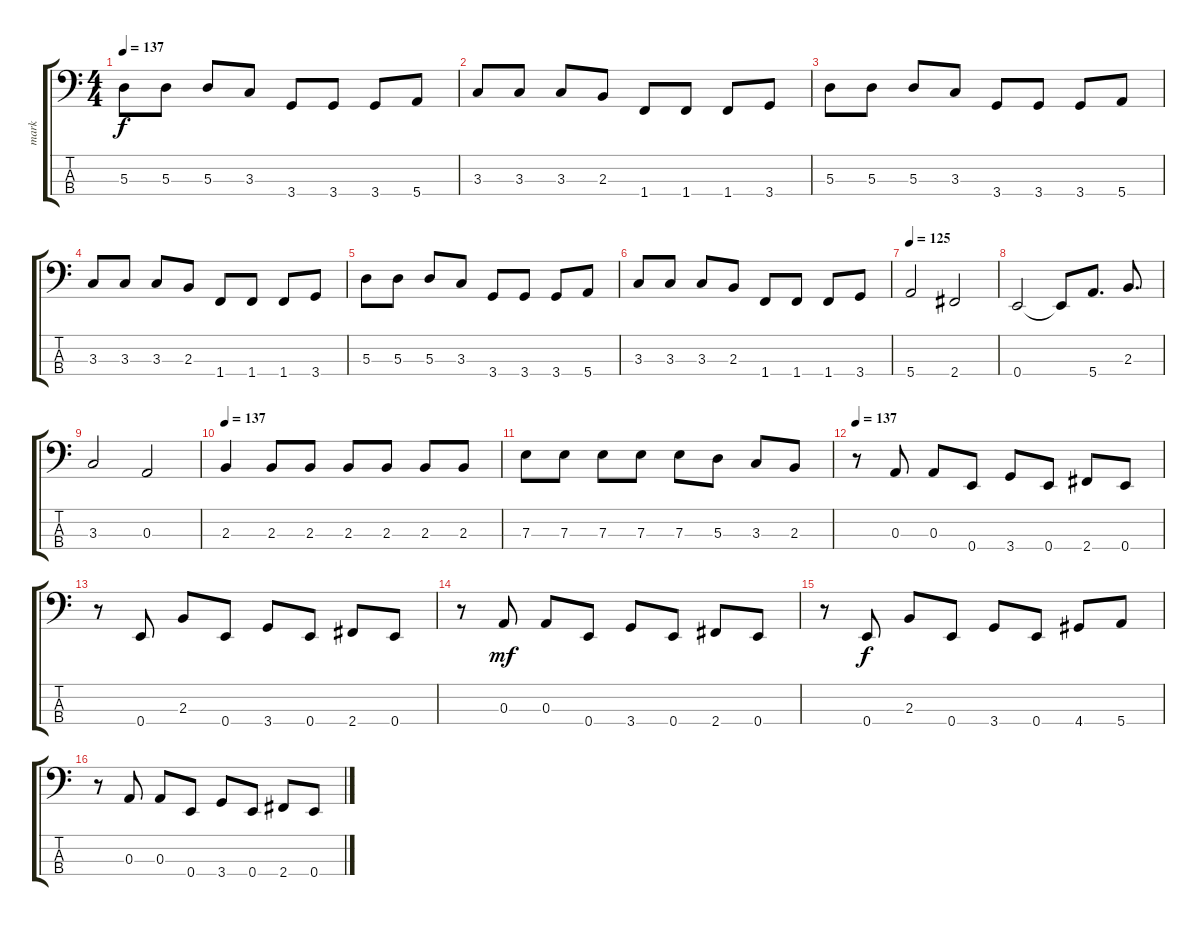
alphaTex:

\track ("mark" "mark") {instrument electricbasspick}
\staff {score tabs}
\tuning (G2 D2 A1 E1) {hide}
\ts (4 4)
\tempo 137
\clef f4
\ks c
5.3.8{dy f} 5.3.8 5.3.8 3.3.8 3.4.8 3.4.8 3.4.8 5.4.8 |
3.3.8 3.3.8 3.3.8 2.3.8 1.4.8 1.4.8 1.4.8 3.4.8 |
5.3.8 5.3.8 5.3.8 3.3.8 3.4.8 3.4.8 3.4.8 5.4.8 |
3.3.8 3.3.8 3.3.8 2.3.8 1.4.8 1.4.8 1.4.8 3.4.8 |
5.3.8 5.3.8 5.3.8 3.3.8 3.4.8 3.4.8 3.4.8 5.4.8 |
3.3.8 3.3.8 3.3.8 2.3.8 1.4.8 1.4.8 1.4.8 3.4.8 |
\tempo 125
5.4.2 2.4.2 |
0.4.2 0.4{t}.8 5.4.8{d} 2.3.8{d} |
3.3.2 0.3.2 |
\tempo 137
2.3.4 2.3.8 2.3.8 2.3.8 2.3.8 2.3.8 2.3.8 |
7.3.8 7.3.8 7.3.8 7.3.8 7.3.8 5.3.8 3.3.8 2.3.8 |
\tempo 137
r.8 0.3.8 0.3.8 0.4.8 3.4.8 0.4.8 2.4.8 0.4.8 |
r.8 0.4.8 2.3.8 0.4.8 3.4.8 0.4.8 2.4.8 0.4.8 |
r.8 0.3.8{dy mf} 0.3.8 0.4.8 3.4.8 0.4.8 2.4.8 0.4.8 |
r.8 0.4.8{dy f} 2.3.8 0.4.8 3.4.8 0.4.8 4.4.8 5.4.8 |
r.8 0.3.8 0.3.8 0.4.8 3.4.8 0.4.8 2.4.8 0.4.8
